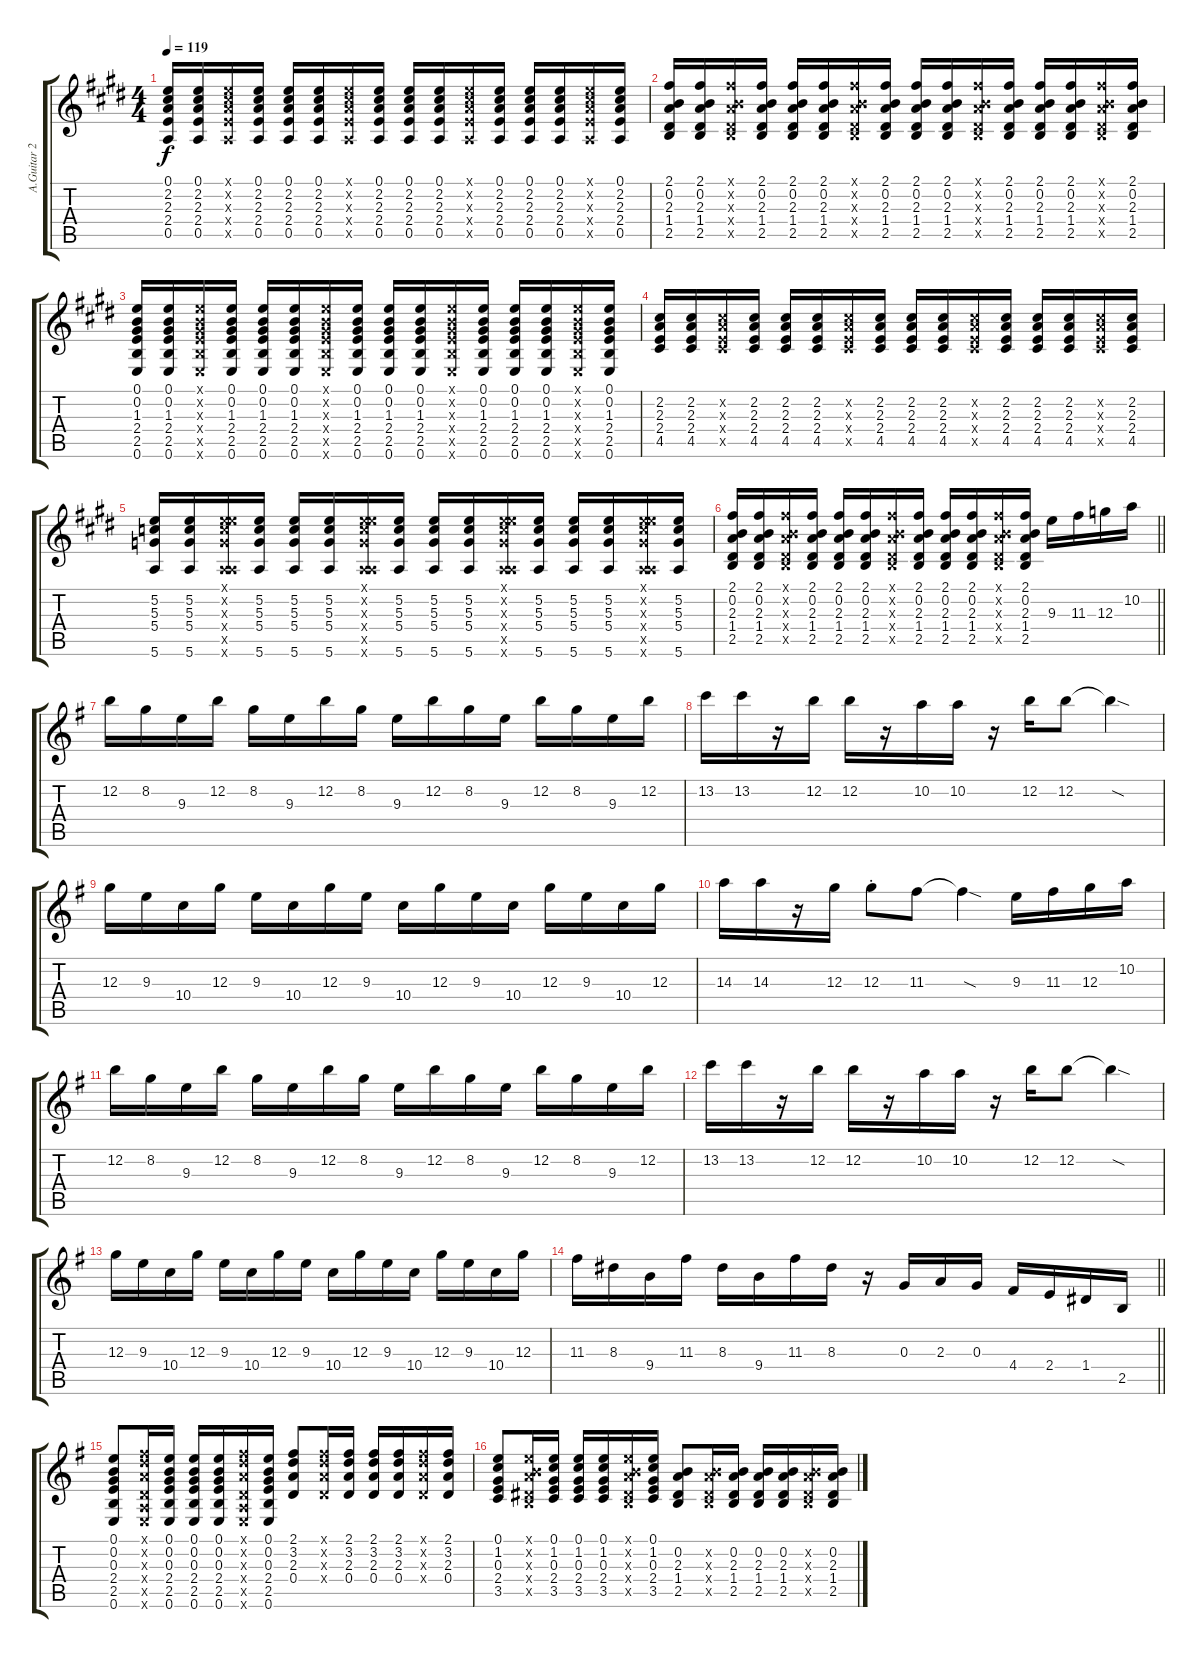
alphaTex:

\track ("A.Guitar 2" "A.Guitar 2") {instrument acousticguitarsteel}
\staff {score tabs}
\tuning (E4 B3 G3 D3 A2 E2) {hide}
\ts (4 4)
\tempo 119
\clef g2
\ks c#minor
(0.1 2.2 2.3 2.4 0.5).16{dy f} (0.1 2.2 2.3 2.4 0.5).16 (0.1{x} 2.2{x} 2.3{x} 2.4{x} 0.5{x}).16 (0.1 2.2 2.3 2.4 0.5).16 (0.1 2.2 2.3 2.4 0.5).16 (0.1 2.2 2.3 2.4 0.5).16 (0.1{x} 2.2{x} 2.3{x} 2.4{x} 0.5{x}).16 (0.1 2.2 2.3 2.4 0.5).16 (0.1 2.2 2.3 2.4 0.5).16 (0.1 2.2 2.3 2.4 0.5).16 (0.1{x} 2.2{x} 2.3{x} 2.4{x} 0.5{x}).16 (0.1 2.2 2.3 2.4 0.5).16 (0.1 2.2 2.3 2.4 0.5).16 (0.1 2.2 2.3 2.4 0.5).16 (0.1{x} 2.2{x} 2.3{x} 2.4{x} 0.5{x}).16 (0.1 2.2 2.3 2.4 0.5).16 |
(2.1 0.2 2.3 1.4 2.5).16 (2.1 0.2 2.3 1.4 2.5).16 (2.1{x} 0.2{x} 2.3{x} 1.4{x} 2.5{x}).16 (2.1 0.2 2.3 1.4 2.5).16 (2.1 0.2 2.3 1.4 2.5).16 (2.1 0.2 2.3 1.4 2.5).16 (2.1{x} 0.2{x} 2.3{x} 1.4{x} 2.5{x}).16 (2.1 0.2 2.3 1.4 2.5).16 (2.1 0.2 2.3 1.4 2.5).16 (2.1 0.2 2.3 1.4 2.5).16 (2.1{x} 0.2{x} 2.3{x} 1.4{x} 2.5{x}).16 (2.1 0.2 2.3 1.4 2.5).16 (2.1 0.2 2.3 1.4 2.5).16 (2.1 0.2 2.3 1.4 2.5).16 (2.1{x} 0.2{x} 2.3{x} 1.4{x} 2.5{x}).16 (2.1 0.2 2.3 1.4 2.5).16 |
(0.1 0.2 1.3 2.4 2.5 0.6).16 (0.1 0.2 1.3 2.4 2.5 0.6).16 (0.1{x} 0.2{x} 1.3{x} 2.4{x} 2.5{x} 0.6{x}).16 (0.1 0.2 1.3 2.4 2.5 0.6).16 (0.1 0.2 1.3 2.4 2.5 0.6).16 (0.1 0.2 1.3 2.4 2.5 0.6).16 (0.1{x} 0.2{x} 1.3{x} 2.4{x} 2.5{x} 0.6{x}).16 (0.1 0.2 1.3 2.4 2.5 0.6).16 (0.1 0.2 1.3 2.4 2.5 0.6).16 (0.1 0.2 1.3 2.4 2.5 0.6).16 (0.1{x} 0.2{x} 1.3{x} 2.4{x} 2.5{x} 0.6{x}).16 (0.1 0.2 1.3 2.4 2.5 0.6).16 (0.1 0.2 1.3 2.4 2.5 0.6).16 (0.1 0.2 1.3 2.4 2.5 0.6).16 (0.1{x} 0.2{x} 1.3{x} 2.4{x} 2.5{x} 0.6{x}).16 (0.1 0.2 1.3 2.4 2.5 0.6).16 |
(2.2 2.3 2.4 4.5).16 (2.2 2.3 2.4 4.5).16 (2.2{x} 2.3{x} 2.4{x} 4.5{x}).16 (2.2 2.3 2.4 4.5).16 (2.2 2.3 2.4 4.5).16 (2.2 2.3 2.4 4.5).16 (2.2{x} 2.3{x} 2.4{x} 4.5{x}).16 (2.2 2.3 2.4 4.5).16 (2.2 2.3 2.4 4.5).16 (2.2 2.3 2.4 4.5).16 (2.2{x} 2.3{x} 2.4{x} 4.5{x}).16 (2.2 2.3 2.4 4.5).16 (2.2 2.3 2.4 4.5).16 (2.2 2.3 2.4 4.5).16 (2.2{x} 2.3{x} 2.4{x} 4.5{x}).16 (2.2 2.3 2.4 4.5).16 |
(5.2 5.3 5.4 5.6).16 (5.2 5.3 5.4 5.6).16 (0.1{x} 5.2{x} 5.3{x} 5.4{x} 0.5{x} 5.6{x}).16 (5.2 5.3 5.4 5.6).16 (5.2 5.3 5.4 5.6).16 (5.2 5.3 5.4 5.6).16 (0.1{x} 5.2{x} 5.3{x} 5.4{x} 0.5{x} 5.6{x}).16 (5.2 5.3 5.4 5.6).16 (5.2 5.3 5.4 5.6).16 (5.2 5.3 5.4 5.6).16 (0.1{x} 5.2{x} 5.3{x} 5.4{x} 0.5{x} 5.6{x}).16 (5.2 5.3 5.4 5.6).16 (5.2 5.3 5.4 5.6).16 (5.2 5.3 5.4 5.6).16 (0.1{x} 5.2{x} 5.3{x} 5.4{x} 0.5{x} 5.6{x}).16 (5.2 5.3 5.4 5.6).16 |
\barLineRight lightlight
(2.1 0.2 2.3 1.4 2.5).16 (2.1 0.2 2.3 1.4 2.5).16 (2.1{x} 0.2{x} 2.3{x} 1.4{x} 2.5{x}).16 (2.1 0.2 2.3 1.4 2.5).16 (2.1 0.2 2.3 1.4 2.5).16 (2.1 0.2 2.3 1.4 2.5).16 (2.1{x} 0.2{x} 2.3{x} 1.4{x} 2.5{x}).16 (2.1 0.2 2.3 1.4 2.5).16 (2.1 0.2 2.3 1.4 2.5).16 (2.1 0.2 2.3 1.4 2.5).16 (2.1{x} 0.2{x} 2.3{x} 1.4{x} 2.5{x}).16 (2.1 0.2 2.3 1.4 2.5).16 9.3.16{volume 12} 11.3.16 12.3.16 10.2.16 |
\ks eminor
12.2.16 8.2.16 9.3.16 12.2.16 8.2.16 9.3.16 12.2.16 8.2.16 9.3.16 12.2.16 8.2.16 9.3.16 12.2.16 8.2.16 9.3.16 12.2.16 |
13.2.16 13.2.16 r.16 12.2.16 12.2.16 r.16 10.2.16 10.2.16 r.16 12.2.16 12.2.8 12.2{sod t}.4 |
12.3.16 9.3.16 10.4.16 12.3.16 9.3.16 10.4.16 12.3.16 9.3.16 10.4.16 12.3.16 9.3.16 10.4.16 12.3.16 9.3.16 10.4.16 12.3.16 |
14.3.16 14.3.16 r.16 12.3.16 12.3{st}.8 11.3.8 11.3{sod t}.4 9.3.16 11.3.16 12.3.16 10.2.16 |
12.2.16 8.2.16 9.3.16 12.2.16 8.2.16 9.3.16 12.2.16 8.2.16 9.3.16 12.2.16 8.2.16 9.3.16 12.2.16 8.2.16 9.3.16 12.2.16 |
13.2.16 13.2.16 r.16 12.2.16 12.2.16 r.16 10.2.16 10.2.16 r.16 12.2.16 12.2.8 12.2{sod t}.4 |
12.3.16 9.3.16 10.4.16 12.3.16 9.3.16 10.4.16 12.3.16 9.3.16 10.4.16 12.3.16 9.3.16 10.4.16 12.3.16 9.3.16 10.4.16 12.3.16 |
\barLineRight lightlight
11.3.16 8.3.16 9.4.16 11.3.16 8.3.16 9.4.16 11.3.16 8.3.16 r.16 0.3.16 2.3.16 0.3.16 4.4.16 2.4.16 1.4.16 2.5.16 |
(0.1 0.2 0.3 2.4 2.5 0.6).8 (2.1{x} 3.2{x} 2.3{x} 0.4{x} 0.5{x} 0.6{x}).16 (0.1 0.2 0.3 2.4 2.5 0.6).16 (0.1 0.2 0.3 2.4 2.5 0.6).16 (0.1 0.2 0.3 2.4 2.5 0.6).16 (2.1{x} 3.2{x} 2.3{x} 0.4{x} 0.5{x} 0.6{x}).16 (0.1 0.2 0.3 2.4 2.5 0.6).16 (2.1 3.2 2.3 0.4).8 (2.1{x} 3.2{x} 2.3{x} 0.4{x}).16 (2.1 3.2 2.3 0.4).16 (2.1 3.2 2.3 0.4).16 (2.1 3.2 2.3 0.4).16 (2.1{x} 3.2{x} 2.3{x} 0.4{x}).16 (2.1 3.2 2.3 0.4).16 |
(0.1 1.2 0.3 2.4 3.5).8 (0.1{x} 0.2{x} 2.3{x} 1.4{x} 2.5{x}).16 (0.1 1.2 0.3 2.4 3.5).16 (0.1 1.2 0.3 2.4 3.5).16 (0.1 1.2 0.3 2.4 3.5).16 (0.1{x} 0.2{x} 2.3{x} 1.4{x} 2.5{x}).16 (0.1 1.2 0.3 2.4 3.5).16 (0.2 2.3 1.4 2.5).8 (0.2{x} 2.3{x} 1.4{x} 2.5{x}).16 (0.2 2.3 1.4 2.5).16 (0.2 2.3 1.4 2.5).16 (0.2 2.3 1.4 2.5).16 (0.2{x} 2.3{x} 1.4{x} 2.5{x}).16 (0.2 2.3 1.4 2.5).16
